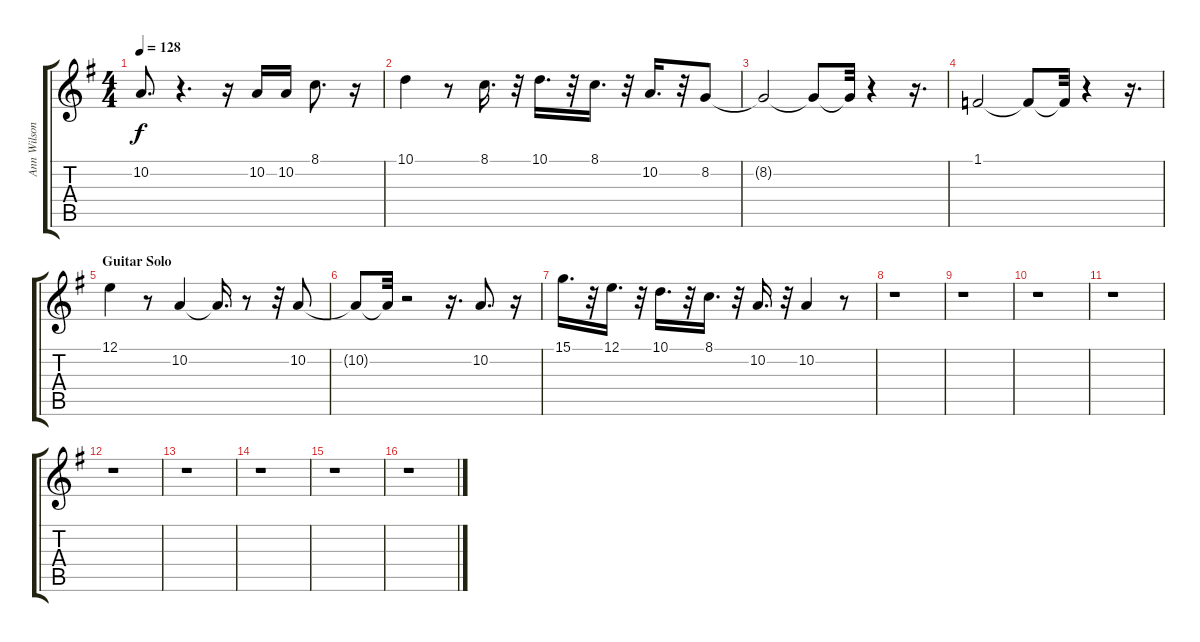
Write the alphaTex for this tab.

\track ("Ann Wilson" "Ann Wilson") {instrument clarinet}
\staff {score tabs}
\tuning (E4 B3 G3 D3 A2 E2) {hide}
\ts (4 4)
\tempo 128
\clef g2
\ks g
10.2.8{d dy f} r.4{d} r.16 10.2.16 10.2.16 8.1.8{d} r.16 |
10.1.4 r.8 8.1.16{d} r.32 10.1.16{d} r.32 8.1.16{d} r.32 10.2.16{d} r.32 8.2.8 |
8.2{t}.2 8.2{t}.8 8.2{t}.32 r.4 r.16{d} |
1.1.2 1.1{t}.8 1.1{t}.32 r.4 r.16{d} |
\section ("" "Guitar Solo")
12.1.4 r.8 10.2.4 10.2{t}.16{d} r.8 r.32 10.2.8 |
10.2{t}.8 10.2{t}.32 r.2 r.16{d} 10.2.8{d} r.16 |
15.1.16{d} r.32 12.1.16{d} r.32 10.1.16{d} r.32 8.1.16{d} r.32 10.2.16{d} r.32 10.2.4 r.8 |
r.1 |
r.1 |
r.1 |
r.1 |
r.1 |
r.1 |
r.1 |
r.1 |
r.1
